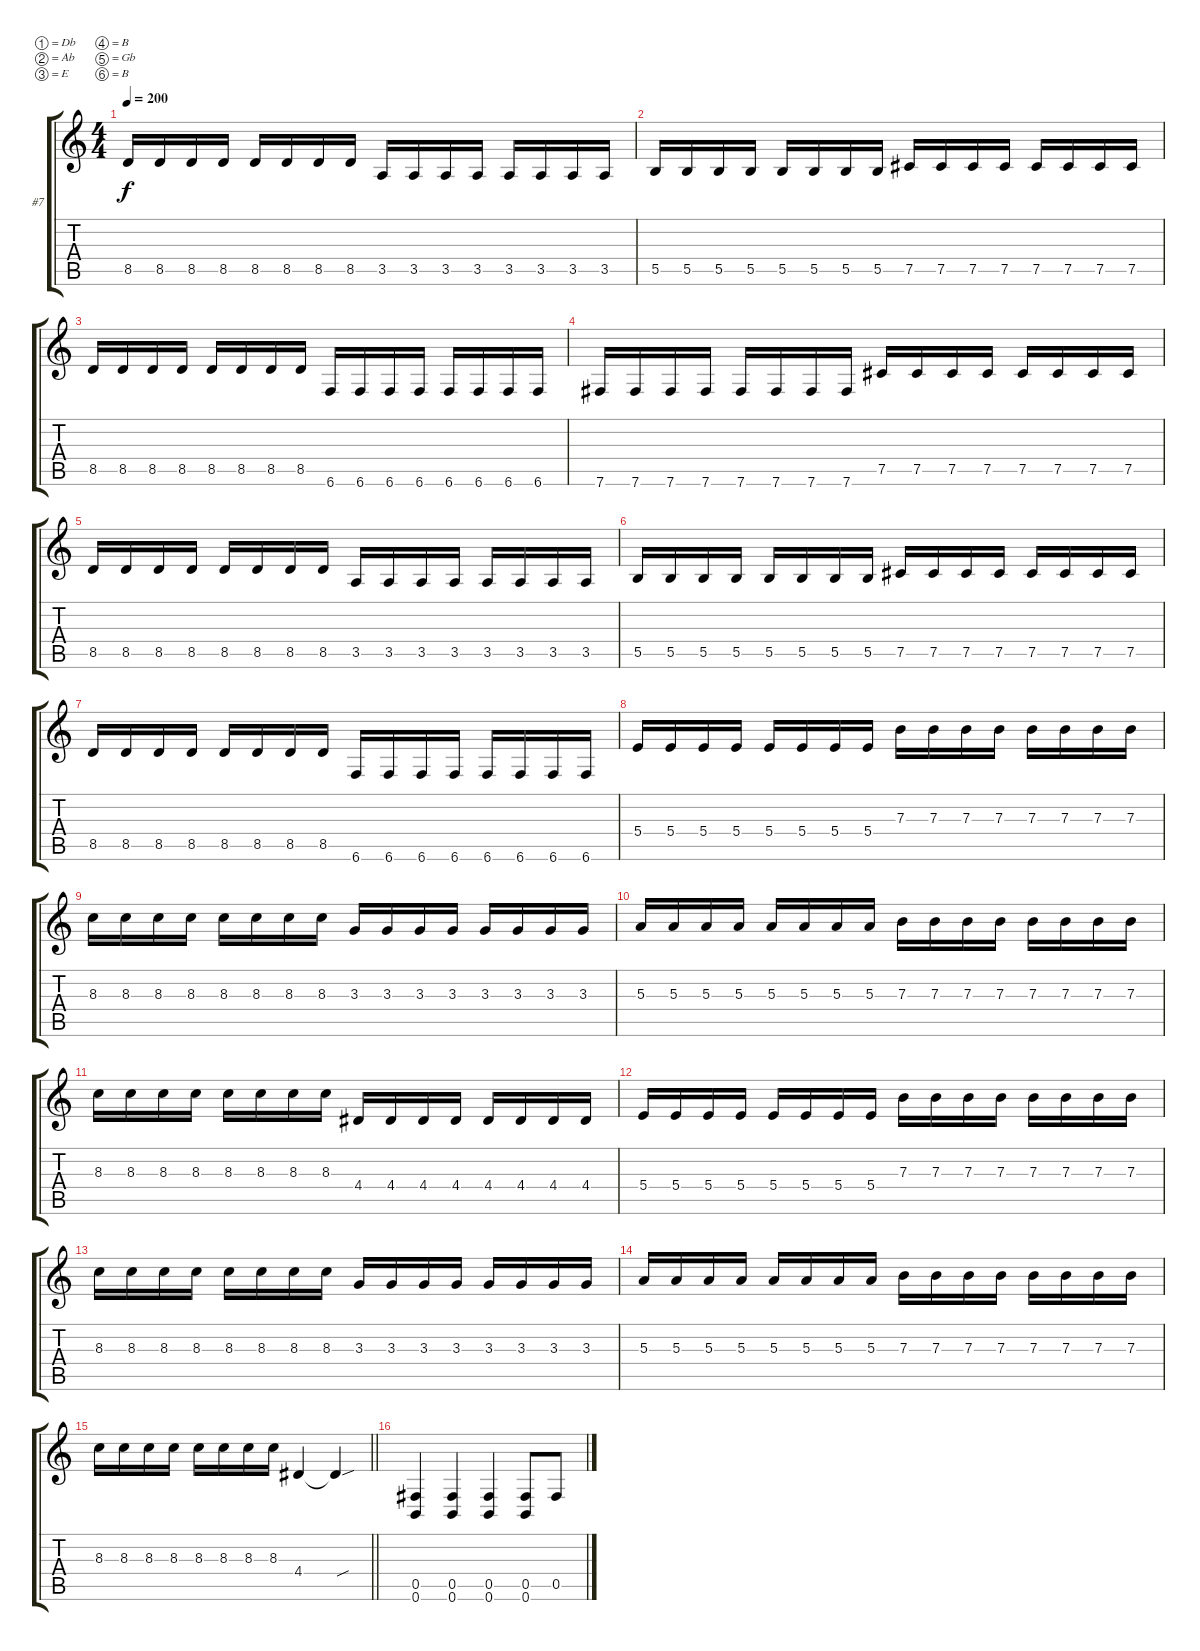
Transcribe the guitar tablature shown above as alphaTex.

\bracketExtendMode groupsimilarinstruments
\firstSystemTrackNameOrientation horizontal
\otherSystemsTrackNameOrientation horizontal
\track ("Mick Thomson" "#7") {instrument distortionguitar}
\staff {score tabs}
\tuning (Db4 Ab3 E3 B2 Gb2 B1)
\ts (4 4)
\tempo 200
\clef g2
\ks c
8.5.16{dy f} 8.5.16 8.5.16 8.5.16 8.5.16 8.5.16 8.5.16 8.5.16 3.5.16 3.5.16 3.5.16 3.5.16 3.5.16 3.5.16 3.5.16 3.5.16 |
5.5.16 5.5.16 5.5.16 5.5.16 5.5.16 5.5.16 5.5.16 5.5.16 7.5.16 7.5.16 7.5.16 7.5.16 7.5.16 7.5.16 7.5.16 7.5.16 |
8.5.16 8.5.16 8.5.16 8.5.16 8.5.16 8.5.16 8.5.16 8.5.16 6.6.16 6.6.16 6.6.16 6.6.16 6.6.16 6.6.16 6.6.16 6.6.16 |
7.6.16 7.6.16 7.6.16 7.6.16 7.6.16 7.6.16 7.6.16 7.6.16 7.5.16 7.5.16 7.5.16 7.5.16 7.5.16 7.5.16 7.5.16 7.5.16 |
8.5.16 8.5.16 8.5.16 8.5.16 8.5.16 8.5.16 8.5.16 8.5.16 3.5.16 3.5.16 3.5.16 3.5.16 3.5.16 3.5.16 3.5.16 3.5.16 |
5.5.16 5.5.16 5.5.16 5.5.16 5.5.16 5.5.16 5.5.16 5.5.16 7.5.16 7.5.16 7.5.16 7.5.16 7.5.16 7.5.16 7.5.16 7.5.16 |
8.5.16 8.5.16 8.5.16 8.5.16 8.5.16 8.5.16 8.5.16 8.5.16 6.6.16 6.6.16 6.6.16 6.6.16 6.6.16 6.6.16 6.6.16 6.6.16 |
5.4.16 5.4.16 5.4.16 5.4.16 5.4.16 5.4.16 5.4.16 5.4.16 7.3.16 7.3.16 7.3.16 7.3.16 7.3.16 7.3.16 7.3.16 7.3.16 |
8.3.16 8.3.16 8.3.16 8.3.16 8.3.16 8.3.16 8.3.16 8.3.16 3.3.16 3.3.16 3.3.16 3.3.16 3.3.16 3.3.16 3.3.16 3.3.16 |
5.3.16 5.3.16 5.3.16 5.3.16 5.3.16 5.3.16 5.3.16 5.3.16 7.3.16 7.3.16 7.3.16 7.3.16 7.3.16 7.3.16 7.3.16 7.3.16 |
8.3.16 8.3.16 8.3.16 8.3.16 8.3.16 8.3.16 8.3.16 8.3.16 4.4.16 4.4.16 4.4.16 4.4.16 4.4.16 4.4.16 4.4.16 4.4.16 |
5.4.16 5.4.16 5.4.16 5.4.16 5.4.16 5.4.16 5.4.16 5.4.16 7.3.16 7.3.16 7.3.16 7.3.16 7.3.16 7.3.16 7.3.16 7.3.16 |
8.3.16 8.3.16 8.3.16 8.3.16 8.3.16 8.3.16 8.3.16 8.3.16 3.3.16 3.3.16 3.3.16 3.3.16 3.3.16 3.3.16 3.3.16 3.3.16 |
5.3.16 5.3.16 5.3.16 5.3.16 5.3.16 5.3.16 5.3.16 5.3.16 7.3.16 7.3.16 7.3.16 7.3.16 7.3.16 7.3.16 7.3.16 7.3.16 |
\barLineRight lightlight
8.3.16 8.3.16 8.3.16 8.3.16 8.3.16 8.3.16 8.3.16 8.3.16 4.4.4 4.4{sou t}.4 |
(0.5 0.6).4 (0.5 0.6).4 (0.5 0.6).4 (0.5 0.6).8 0.5.8
